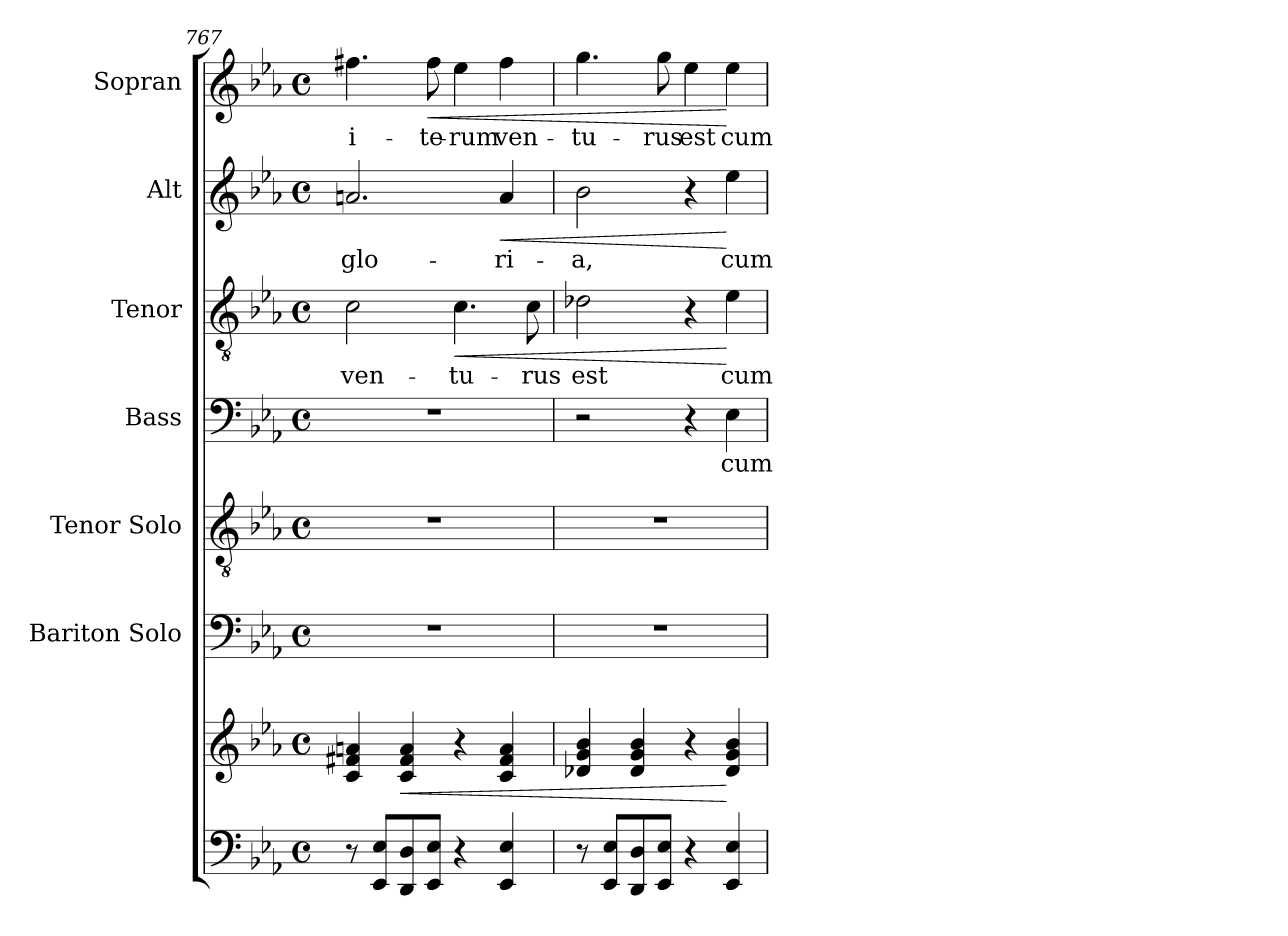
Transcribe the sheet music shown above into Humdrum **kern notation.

**kern	**kern	**dynam	**kern	**kern	**kern	**text	**kern	**text	**dynam	**kern	**text	**dynam	**kern	**text	**dynam
*part7	*part7	*part7	*part6	*part5	*part4	*part4	*part3	*part3	*part3	*part2	*part2	*part2	*part1	*part1	*part1
*staff8	*staff7	*staff7/8	*staff6	*staff5	*staff4	*staff4	*staff3	*staff3	*staff3	*staff2	*staff2	*staff2	*staff1	*staff1	*staff1
*	*	*	*I"Bariton Solo	*I"Tenor Solo	*I"Bass	*	*I"Tenor	*	*	*I"Alt	*	*	*I"Sopran	*	*
*	*	*	*	*	*I'B.	*	*I'T.	*	*	*I'A.	*	*	*I'S.	*	*
*clefF4	*clefG2	*	*clefF4	*clefGv2	*clefF4	*	*clefGv2	*	*	*clefG2	*	*	*clefG2	*	*
*k[b-e-a-]	*k[b-e-a-]	*	*k[b-e-a-]	*k[b-e-a-]	*k[b-e-a-]	*	*k[b-e-a-]	*	*	*k[b-e-a-]	*	*	*k[b-e-a-]	*	*
*E-:	*E-:	*	*E-:	*E-:	*E-:	*	*E-:	*	*	*E-:	*	*	*E-:	*	*
*M4/4	*M4/4	*	*M4/4	*M4/4	*M4/4	*	*M4/4	*	*	*M4/4	*	*	*M4/4	*	*
*met(c)	*met(c)	*	*met(c)	*met(c)	*met(c)	*	*met(c)	*	*	*met(c)	*	*	*met(c)	*	*
=767	=767	=767	=767	=767	=767	=767	=767	=767	=767	=767	=767	=767	=767	=767	=767
!	!	!	!	!	!	!	!	!LO:LY:b	!	!	!LO:LY:b	!	!	!LO:LY:b	!
8r	4c/ 4f#X/ 4an/	.	1r	1r	1r	.	2c\	ven-	.	2.an/	glo-	.	4.ff#X\	i-	.
8EE-/ 8E-/L	.	.	.	.	.	.	.	.	.	.	.	.	.	.	.
!	!	!LO:HP:b	!	!	!	!	!	!	!	!	!	!	!	!	!
8DD/ 8D/	4c/ 4f#/ 4a/	<	.	.	.	.	.	.	.	.	.	.	.	.	.
!	!	!	!	!	!	!	!	!	!	!	!	!	!	!LO:LY:b	!LO:HP:b
8EE-/ 8E-/J	.	.	.	.	.	.	.	.	.	.	.	.	8ff#\	-te-	<
!	!	!	!	!	!	!	!	!LO:LY:b	!LO:HP:b	!	!	!	!	!LO:LY:b	!
4r	4r	.	.	.	.	.	4.c\	-tu-	<	.	.	.	4ee-\	-rum	.
!	!	!	!	!	!	!	!	!	!	!	!LO:LY:b	!LO:HP:b	!	!LO:LY:b	!
4EE-/ 4E-/	4c/ 4f#/ 4a/	.	.	.	.	.	.	.	.	4a/	-ri-	<	4ff#\	ven-	.
!	!	!	!	!	!	!	!	!LO:LY:b	!	!	!	!	!	!	!
.	.	.	.	.	.	.	8c\	-rus	.	.	.	.	.	.	.
=768	=768	=768	=768	=768	=768	=768	=768	=768	=768	=768	=768	=768	=768	=768	=768
!	!	!	!	!	!	!	!	!LO:LY:b	!	!	!LO:LY:b	!	!	!LO:LY:b	!
8r	4d-X/ 4g/ 4b-/	.	1r	1r	2r	.	2d-X\	est	.	2b-\	-a,	.	4.gg\	-tu-	.
8EE-/ 8E-/L	.	.	.	.	.	.	.	.	.	.	.	.	.	.	.
8DD/ 8D/	4d-/ 4g/ 4b-/	.	.	.	.	.	.	.	.	.	.	.	.	.	.
!	!	!	!	!	!	!	!	!	!	!	!	!	!	!LO:LY:b	!
8EE-/ 8E-/J	.	.	.	.	.	.	.	.	.	.	.	.	8gg\	-rus	.
!	!	!	!	!	!	!	!	!	!	!	!	!	!	!LO:LY:b	!
4r	4r	.	.	.	4r	.	4r	.	.	4r	.	.	4ee-\	est	.
!	!	!	!	!	!	!LO:LY:b	!	!LO:LY:b	!	!	!LO:LY:b	!	!	!LO:LY:b	!
4EE-/ 4E-/	4d-/ 4g/ 4b-/	[	.	.	4E-\	cum	4e-\	cum	[	4ee-\	cum	[	4ee-\	cum	[
=	=	=	=	=	=	=	=	=	=	=	=	=	=	=	=
*-	*-	*-	*-	*-	*-	*-	*-	*-	*-	*-	*-	*-	*-	*-	*-
